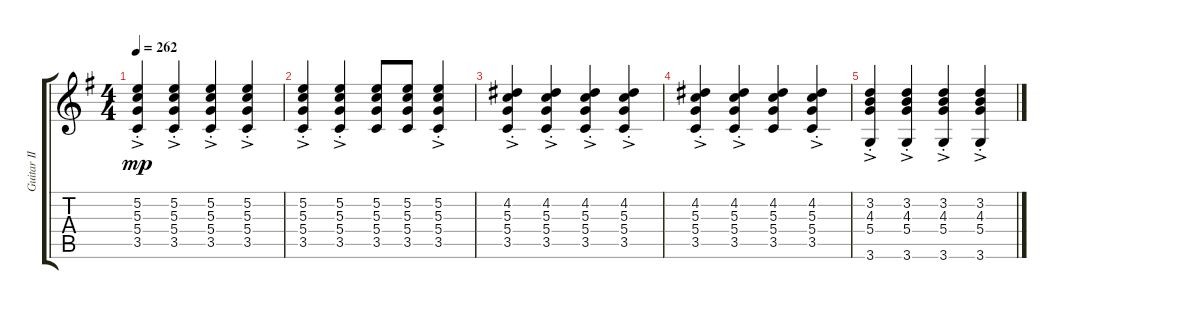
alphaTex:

\track ("Guitar II" "Guitar II") {instrument acousticguitarsteel}
\staff {score tabs}
\tuning (E4 B3 G3 D3 A2 E2) {hide}
\ts (4 4)
\section ("" "")
\tempo 262
\clef g2
\ks g
(5.2{ac st} 5.3{ac st} 5.4{ac st} 3.5{ac st}).4{dy mp} (5.2{ac st} 5.3{ac st} 5.4{ac st} 3.5{ac st}).4 (5.2{ac st} 5.3{ac st} 5.4{ac st} 3.5{ac st}).4 (5.2{ac st} 5.3{ac st} 5.4{ac st} 3.5{ac st}).4 |
(5.2{ac st} 5.3{ac st} 5.4{ac st} 3.5{ac st}).4 (5.2{ac st} 5.3{ac st} 5.4{ac st} 3.5{ac st}).4 (5.2 5.3 5.4 3.5).8 (5.2 5.3 5.4 3.5).8 (5.2{ac st} 5.3{ac st} 5.4{ac st} 3.5{ac st}).4 |
(4.2{ac st} 5.3{ac st} 5.4{ac st} 3.5{ac st}).4 (4.2{ac st} 5.3{ac st} 5.4{ac st} 3.5{ac st}).4 (4.2{ac st} 5.3{ac st} 5.4{ac st} 3.5{ac st}).4 (4.2{ac st} 5.3{ac st} 5.4{ac st} 3.5{ac st}).4 |
(4.2{ac st} 5.3{ac st} 5.4{ac st} 3.5{ac st}).4 (4.2{ac st} 5.3{ac st} 5.4{ac st} 3.5{ac st}).4 (4.2 5.3 5.4 3.5).4 (4.2{ac st} 5.3{ac st} 5.4{ac st} 3.5{ac st}).4 |
(3.2{ac st} 4.3{ac st} 5.4{ac st} 3.6{ac st}).4 (3.2{ac st} 4.3{ac st} 5.4{ac st} 3.6{ac st}).4 (3.2{ac st} 4.3{ac st} 5.4{ac st} 3.6{ac st}).4 (3.2{ac st} 4.3{ac st} 5.4{ac st} 3.6{ac st}).4
